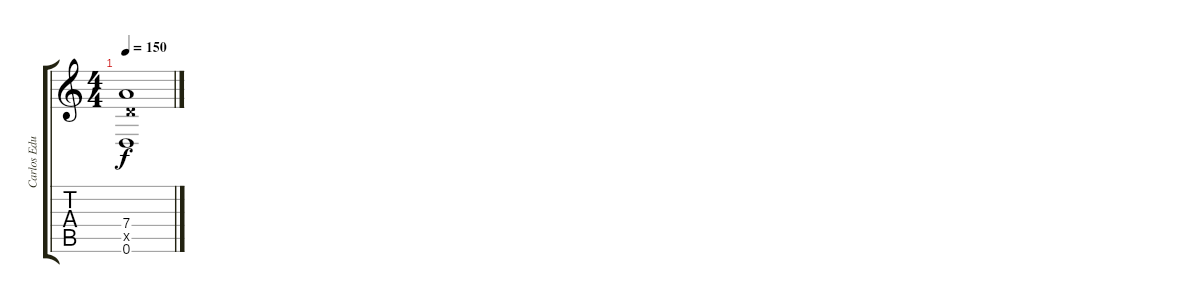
\track ("Carlos Eduardo [Guit]" "Carlos Edu") {instrument distortionguitar}
\staff {score tabs}
\tuning (E4 B3 G3 D3 A2 D2) {hide}
\ts (4 4)
\tempo 150
\clef g2
\ks c
(7.4 5.5{x} 0.6).1{dy f}
